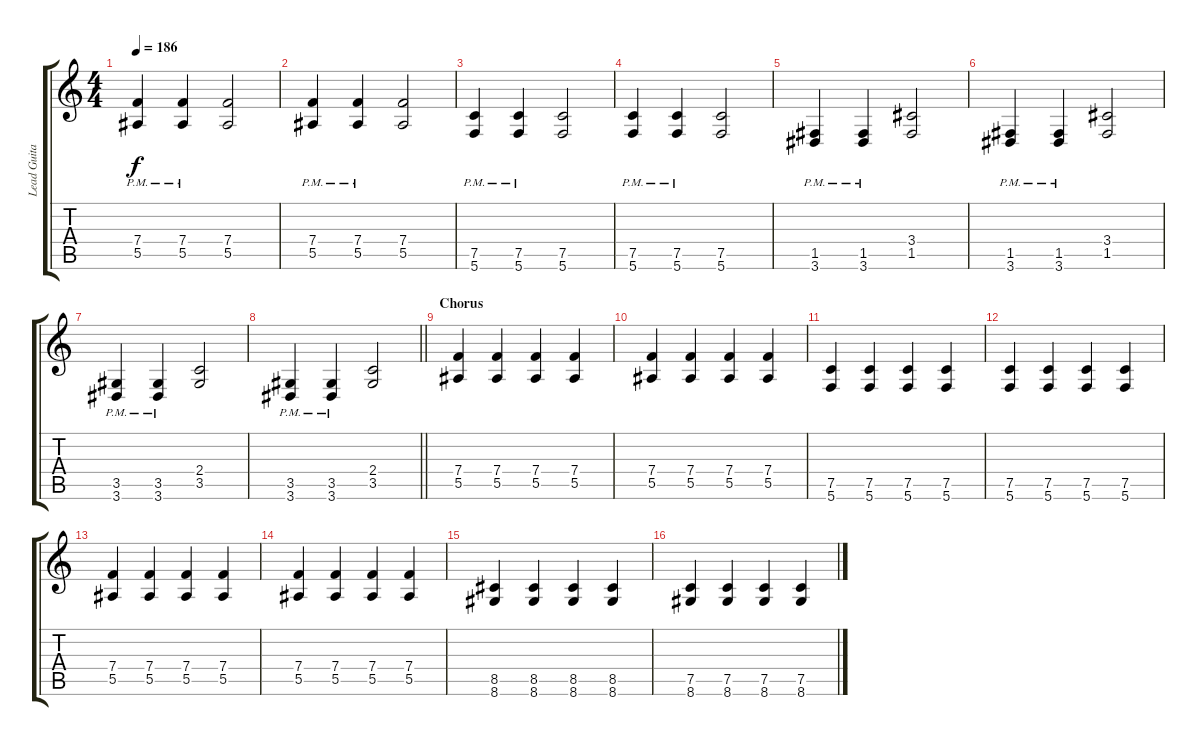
\track ("Lead Guitar 2" "Lead Guita") {instrument distortionguitar}
\staff {score tabs}
\tuning (C4 G3 Eb3 Bb2 F2 C2) {hide}
\ts (4 4)
\tempo 186
\clef g2
\ks c
(7.4{pm} 5.5{pm}).4{dy f} (7.4{pm} 5.5{pm}).4 (7.4 5.5).2 |
(7.4{pm} 5.5{pm}).4 (7.4{pm} 5.5{pm}).4 (7.4 5.5).2 |
(7.5{pm} 5.6{pm}).4 (7.5{pm} 5.6{pm}).4 (7.5 5.6).2 |
(7.5{pm} 5.6{pm}).4 (7.5{pm} 5.6{pm}).4 (7.5 5.6).2 |
(1.5{pm} 3.6{pm}).4 (1.5{pm} 3.6{pm}).4 (3.4 1.5).2 |
(1.5{pm} 3.6{pm}).4 (1.5{pm} 3.6{pm}).4 (3.4 1.5).2 |
(3.5{pm} 3.6{pm}).4 (3.5{pm} 3.6{pm}).4 (2.4 3.5).2 |
\barLineRight lightlight
(3.5{pm} 3.6{pm}).4 (3.5{pm} 3.6{pm}).4 (2.4 3.5).2 |
\section ("" "Chorus")
(7.4 5.5).4 (7.4 5.5).4 (7.4 5.5).4 (7.4 5.5).4 |
(7.4 5.5).4 (7.4 5.5).4 (7.4 5.5).4 (7.4 5.5).4 |
(7.5 5.6).4 (7.5 5.6).4 (7.5 5.6).4 (7.5 5.6).4 |
(7.5 5.6).4 (7.5 5.6).4 (7.5 5.6).4 (7.5 5.6).4 |
(7.4 5.5).4 (7.4 5.5).4 (7.4 5.5).4 (7.4 5.5).4 |
(7.4 5.5).4 (7.4 5.5).4 (7.4 5.5).4 (7.4 5.5).4 |
(8.5 8.6).4 (8.5 8.6).4 (8.5 8.6).4 (8.5 8.6).4 |
(7.5 8.6).4 (7.5 8.6).4 (7.5 8.6).4 (7.5 8.6).4
